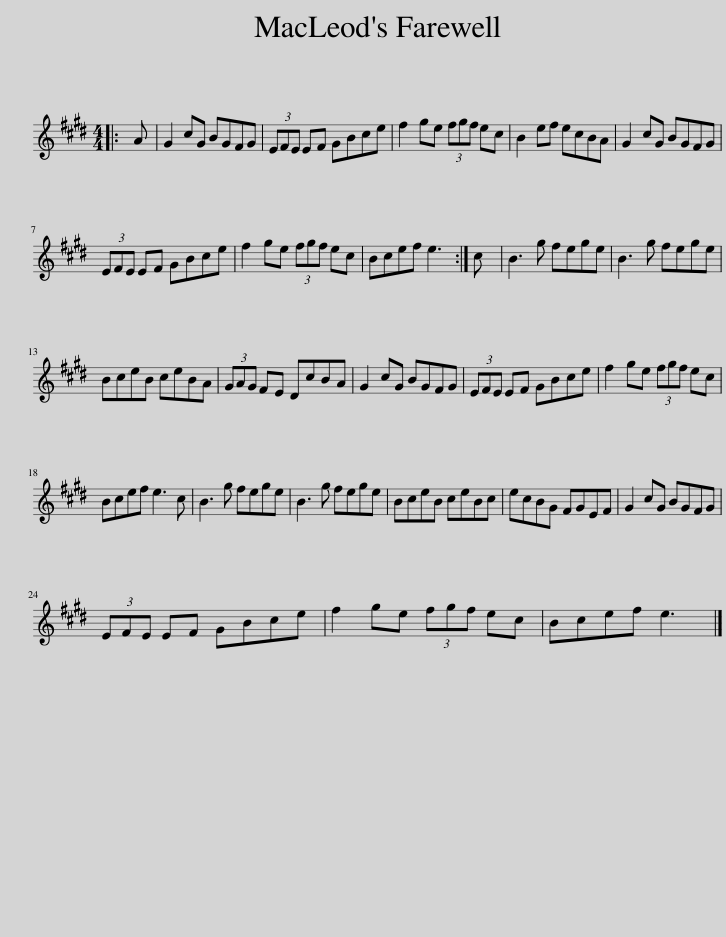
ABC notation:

X:1
L:1/8
M:4/4
I:linebreak $
K:E
V:1 treble
V:1
|: A | G2 cG BGFG | (3EFE EF GBce | f2 ge (3fgf ec | B2 ef ecBA | %5
 G2 cG BGFG |$ (3EFE EF GBce | f2 ge (3fgf ec | Bcef e3 :| c | %10
 B3 g fege | B3 g fege |$ BceB ceBA | (3GAG FE DcBA | G2 cG BGFG | %15
 (3EFE EF GBce | f2 ge (3fgf ec |$ Bcef e3 c | B3 g fege | B3 g fege | %20
 BceB ceBc | ecBG FGEF | G2 cG BGFG |$ (3EFE EF GBce | f2 ge (3fgf ec | %25
 Bcef e3 |] %26
